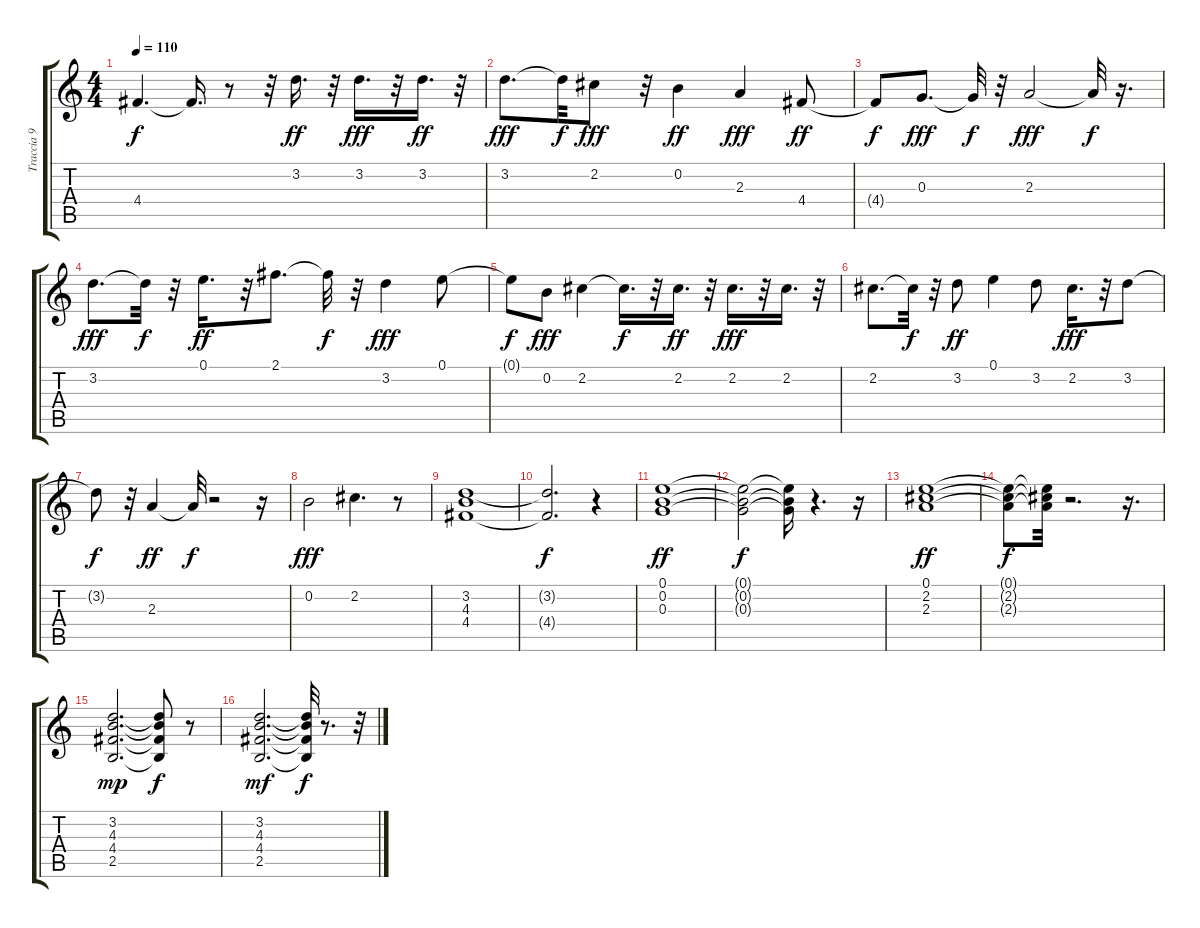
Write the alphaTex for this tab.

\track ("Traccia 9" "Traccia 9") {instrument electricguitarclean}
\staff {score tabs}
\tuning (E4 B3 G3 D3 A2 E2) {hide}
\ts (4 4)
\tempo 110
\clef g2
\ks c
4.4{t}.4{d dy f} 4.4{t}.16{d} r.8 r.32 3.2.16{d dy ff} r.32 3.2.16{d dy fff} r.32 3.2.16{d dy ff} r.32 |
3.2.8{d dy fff} 3.2{t}.32{dy f} 2.2.8{dy fff} r.32 0.2.4{dy ff} 2.3.4{dy fff} 4.4.8{dy ff} |
4.4{t}.8{dy f} 0.3.8{d dy fff} 0.3{t}.32{dy f} r.32 2.3.2{dy fff} 2.3{t}.32{dy f} r.16{d} |
3.2.8{d dy fff} 3.2{t}.32{dy f} r.32 0.1.16{d dy ff} r.32 2.1.8{d} 2.1{t}.32{dy f} r.32 3.2.4{dy fff} 0.1.8 |
0.1{t}.8{dy f} 0.2.8{dy fff} 2.2.4 2.2{t}.16{d dy f} r.32 2.2.16{d dy ff} r.32 2.2.16{d dy fff} r.32 2.2.16{d} r.32 |
2.2.8{d} 2.2{t}.32{dy f} r.32 3.2.8{dy ff} 0.1.4 3.2.8 2.2.16{d dy fff} r.32 3.2.8 |
3.2{t}.8{dy f} r.32 2.3.4{dy ff} 2.3{t}.32{dy f} r.2 r.16 |
0.2.2{dy fff} 2.2.4{d} r.8 |
(3.2 4.3 4.4).1 |
(3.2{t} 4.4{t}).2{d dy f} r.4 |
(0.1 0.2 0.3).1{dy ff} |
(0.1{t} 0.2{t} 0.3{t}).2{dy f} (0.1{t} 0.2{t} 0.3{t}).16 r.4{d} r.16 |
(0.1 2.2 2.3).1{dy ff} |
(0.1{t} 2.2{t} 2.3{t}).8{dy f} (0.1{t} 2.2{t} 2.3{t}).32 r.2{d} r.16{d} |
(3.2 4.3 4.4 2.5).2{d dy mp} (3.2{t} 4.3{t} 4.4{t} 2.5{t}).8{dy f} r.8 |
(3.2 4.3 4.4 2.5).2{d dy mf} (3.2{t} 4.3{t} 4.4{t} 2.5{t}).32{dy f} r.8{d} r.32
